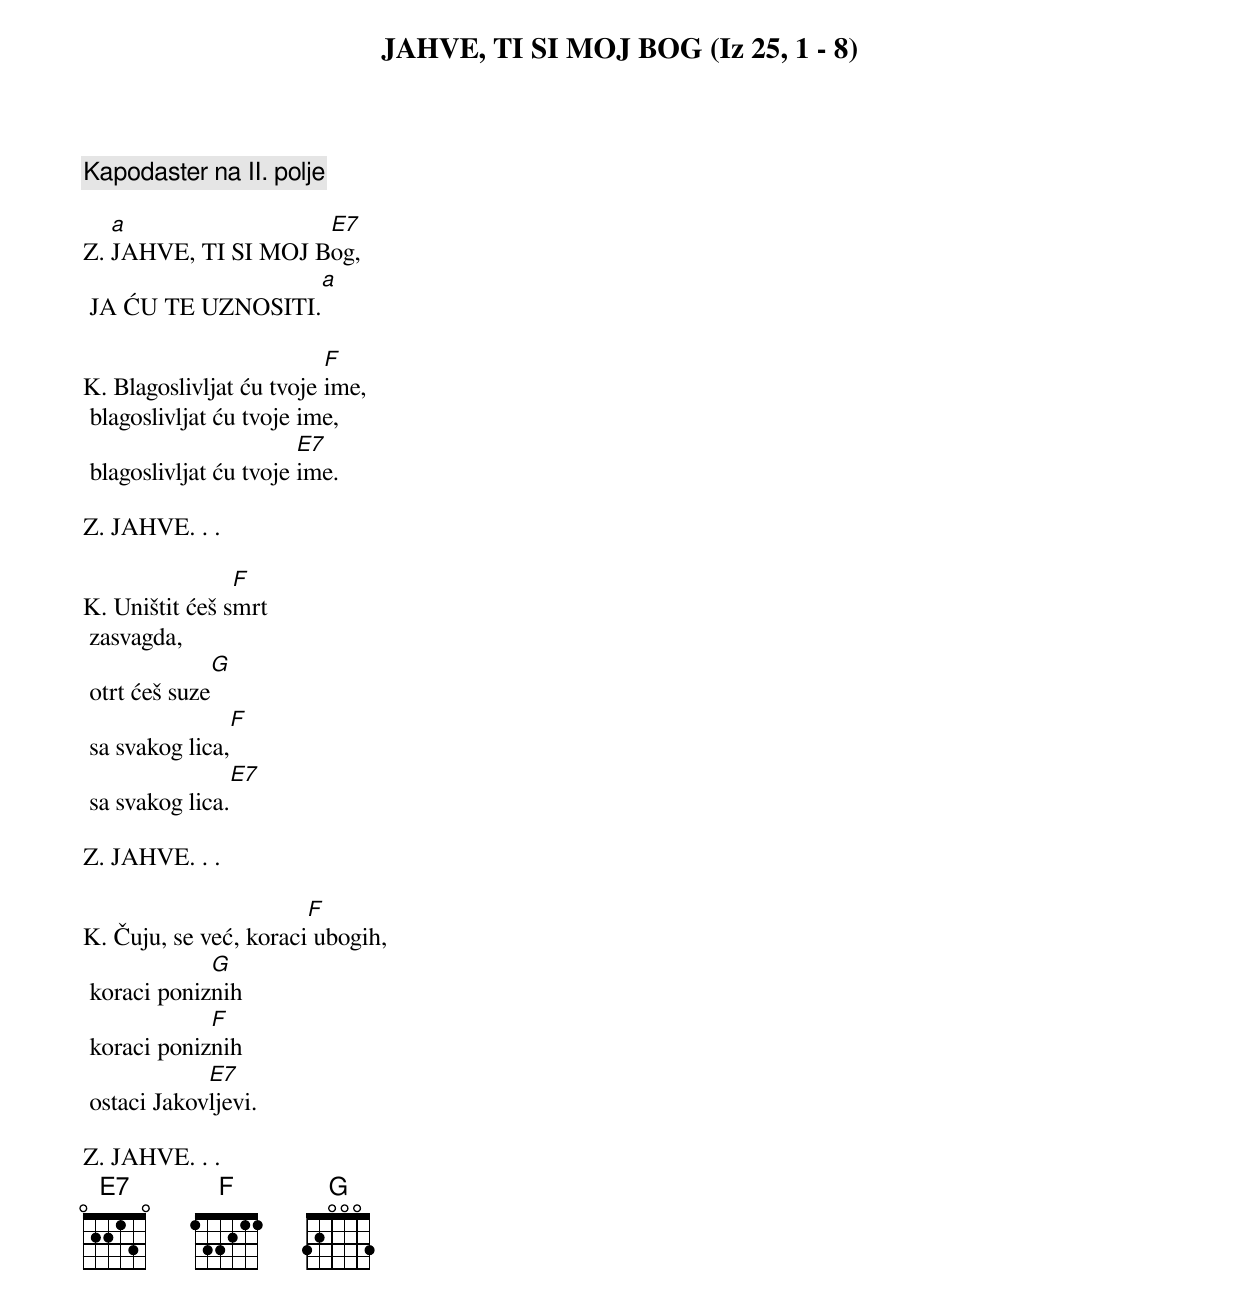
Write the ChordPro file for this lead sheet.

{title: JAHVE, TI SI MOJ BOG (Iz 25, 1 - 8)}

{comment: Kapodaster na II. polje}

Z.	[a]JAHVE, TI SI MOJ B[E7]og,
	JA ĆU TE UZNOSITI.[a]

K.	Blagoslivljat ću tvoje [F]ime,
	blagoslivljat ću tvoje ime,
	blagoslivljat ću tvoje [E7]ime.

Z.	JAHVE. . .

K.	Uništit ćeš s[F]mrt
	zasvagda,
	otrt ćeš suze[G]
	sa svakog lica,[F]
	sa svakog lica.[E7]

Z.	JAHVE. . .

K.	Čuju, se već, koraci[F] ubogih,
	koraci poniz[G]nih
	koraci poniz[F]nih
	ostaci Jakov[E7]ljevi.

Z.	JAHVE. . .
